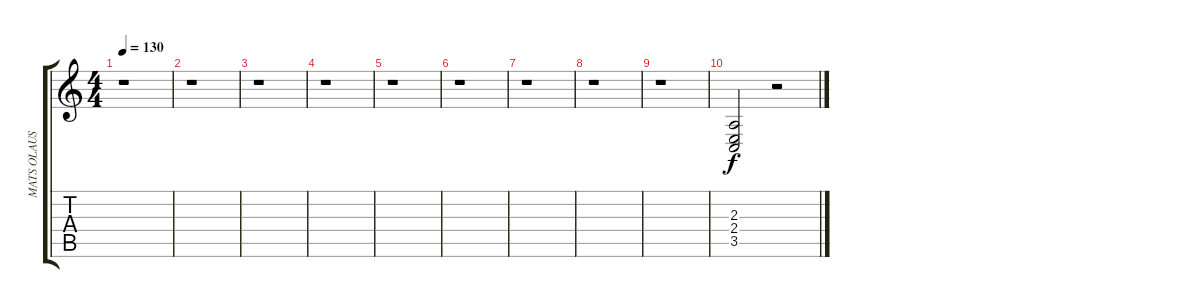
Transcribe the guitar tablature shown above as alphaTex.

\track ("MATS OLAUSSON" "MATS OLAUS") {instrument harpsichord}
\staff {score tabs}
\tuning (E4 B3 G3 D3 A2 E2) {hide}
\ts (4 4)
\tempo 130
\clef g2
\ks c
r.1{dy f} |
r.1 |
r.1 |
r.1 |
r.1 |
r.1 |
r.1 |
r.1 |
r.1 |
(2.3 2.4 3.5).2 r.2
